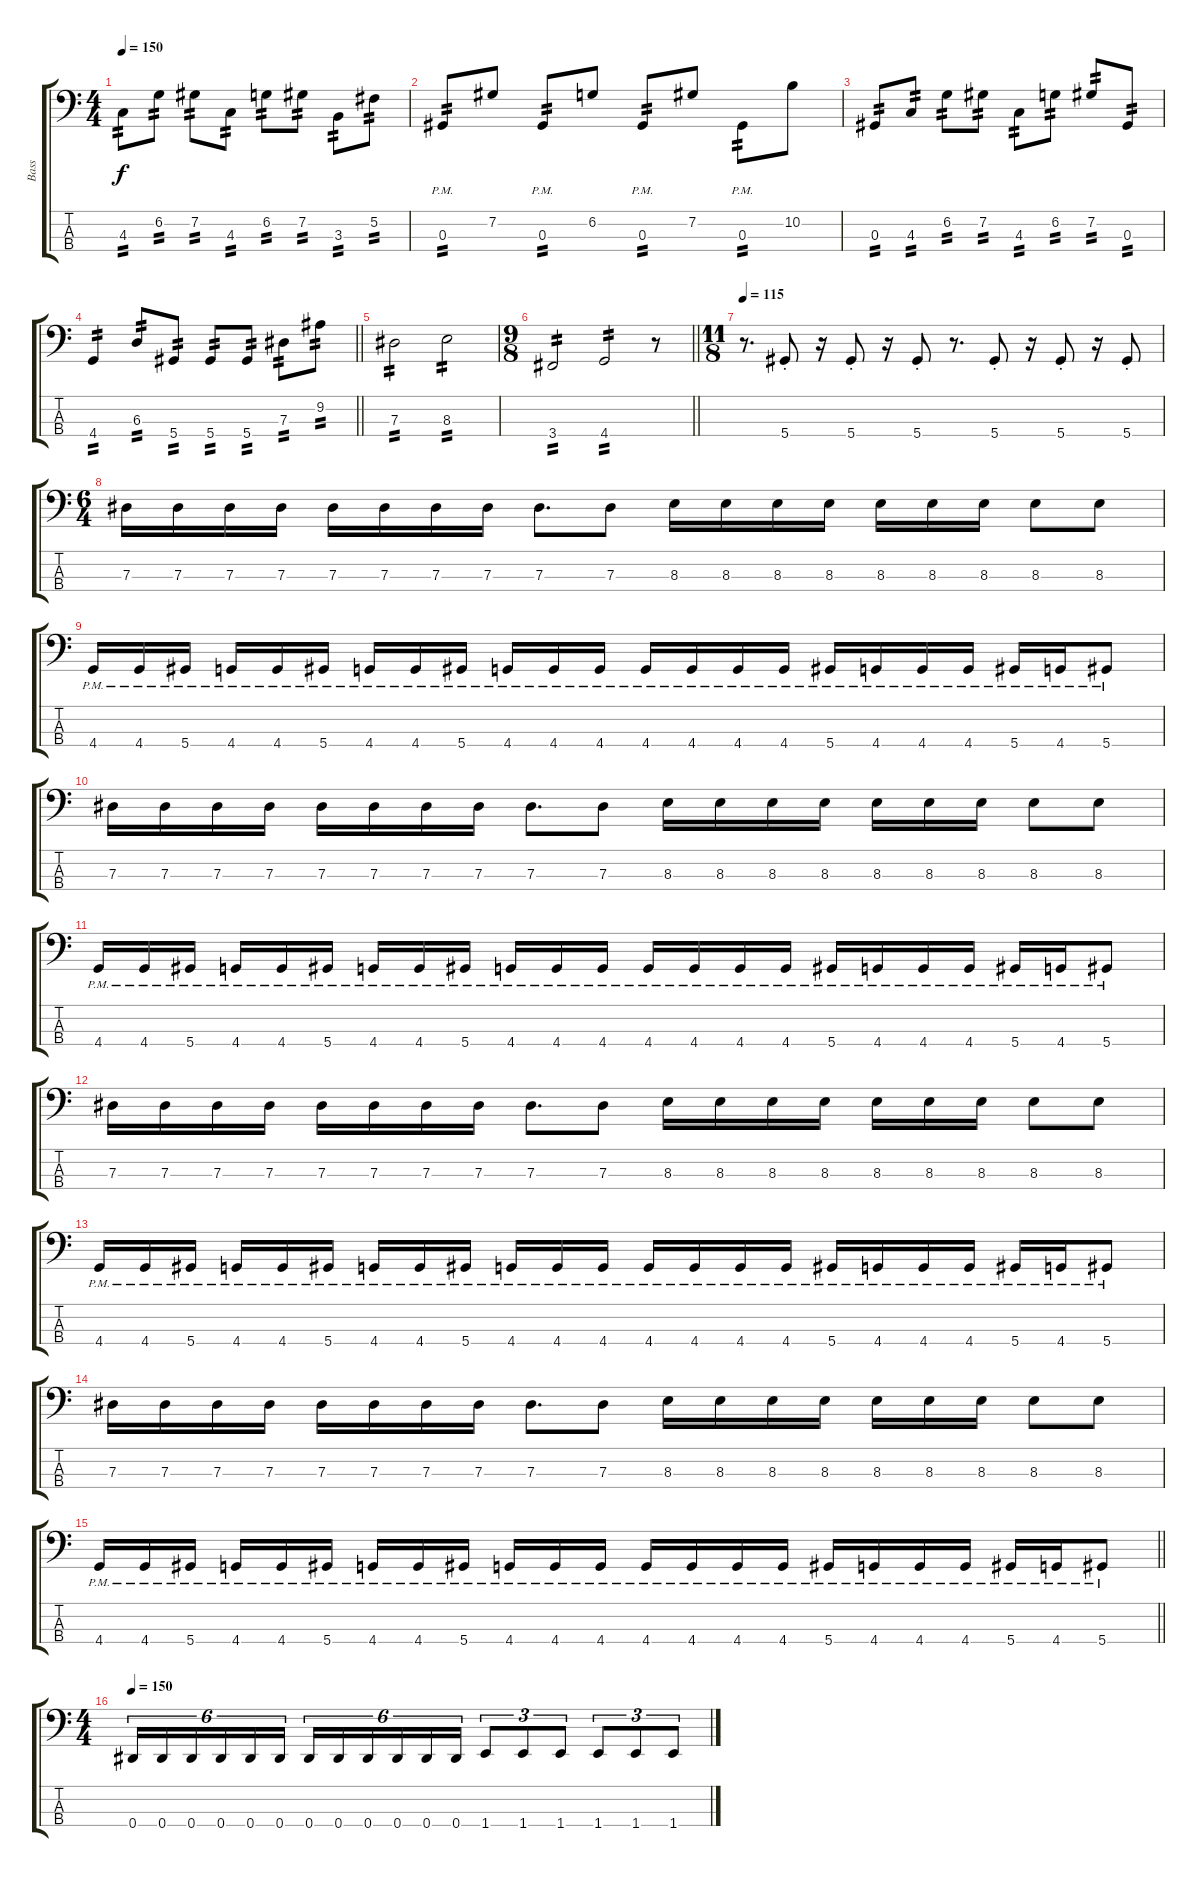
\track ("Bass" "Bass") {instrument electricbasspick}
\staff {score tabs}
\tuning (Gb2 Db2 Ab1 Eb1) {hide}
\ts (4 4)
\tempo 150
\clef f4
\ks c
4.3.8{tp 2 dy f} 6.2.8{tp 2} 7.2.8{tp 2} 4.3.8{tp 2} 6.2.8{tp 2} 7.2.8{tp 2} 3.3.8{tp 2} 5.2.8{tp 2} |
0.3{pm}.8{tp 2} 7.2.8 0.3{pm}.8{tp 2} 6.2.8 0.3{pm}.8{tp 2} 7.2.8 0.3{pm}.8{tp 2} 10.2.8 |
0.3.8{tp 2} 4.3.8{tp 2} 6.2.8{tp 2} 7.2.8{tp 2} 4.3.8{tp 2} 6.2.8{tp 2} 7.2.8{tp 2} 0.3.8{tp 2} |
\barLineRight lightlight
4.4.4{tp 2} 6.3.8{tp 2} 5.4.8{tp 2} 5.4.8{tp 2} 5.4.8{tp 2} 7.3.8{tp 2} 9.2.8{tp 2} |
\section ("" "")
7.3.2{tp 2} 8.3.2{tp 2} |
\ts (9 8)
\barLineRight lightlight
3.4.2{tp 2} 4.4.2{tp 2} r.8 |
\ts (11 8)
\section ("" "")
\tempo 115
r.8{d} 5.4{st}.8 r.16 5.4{st}.8 r.16 5.4{st}.8 r.8{d} 5.4{st}.8 r.16 5.4{st}.8 r.16 5.4{st}.8 |
\ts (6 4)
7.3.16 7.3.16 7.3.16 7.3.16{beam split} 7.3.16 7.3.16 7.3.16 7.3.16 7.3.8{d} 7.3.8 8.3.16 8.3.16 8.3.16{beam merge} 8.3.16{beam split} 8.3.16{beam merge} 8.3.16 8.3.16 8.3.8 8.3.8 |
4.4{pm}.16 4.4{pm}.16 5.4{pm}.16{beam split} 4.4{pm}.16{beam merge} 4.4{pm}.16 5.4{pm}.16{beam split} 4.4{pm}.16 4.4{pm}.16{beam merge} 5.4{pm}.16{beam split} 4.4{pm}.16 4.4{pm}.16 4.4{pm}.16 4.4{pm}.16 4.4{pm}.16 4.4{pm}.16 4.4{pm}.16{beam split} 5.4{pm}.16 4.4{pm}.16 4.4{pm}.16 4.4{pm}.16{beam split} 5.4{pm}.16 4.4{pm}.16 5.4{pm}.8 |
7.3.16 7.3.16 7.3.16 7.3.16{beam split} 7.3.16 7.3.16 7.3.16 7.3.16 7.3.8{d} 7.3.8 8.3.16 8.3.16 8.3.16{beam merge} 8.3.16{beam split} 8.3.16{beam merge} 8.3.16 8.3.16 8.3.8 8.3.8 |
4.4{pm}.16 4.4{pm}.16 5.4{pm}.16{beam split} 4.4{pm}.16{beam merge} 4.4{pm}.16 5.4{pm}.16{beam split} 4.4{pm}.16 4.4{pm}.16{beam merge} 5.4{pm}.16{beam split} 4.4{pm}.16 4.4{pm}.16 4.4{pm}.16 4.4{pm}.16 4.4{pm}.16 4.4{pm}.16 4.4{pm}.16{beam split} 5.4{pm}.16 4.4{pm}.16 4.4{pm}.16 4.4{pm}.16{beam split} 5.4{pm}.16 4.4{pm}.16 5.4{pm}.8 |
7.3.16 7.3.16 7.3.16 7.3.16{beam split} 7.3.16 7.3.16 7.3.16 7.3.16 7.3.8{d} 7.3.8 8.3.16 8.3.16 8.3.16{beam merge} 8.3.16{beam split} 8.3.16{beam merge} 8.3.16 8.3.16 8.3.8 8.3.8 |
4.4{pm}.16 4.4{pm}.16 5.4{pm}.16{beam split} 4.4{pm}.16{beam merge} 4.4{pm}.16 5.4{pm}.16{beam split} 4.4{pm}.16 4.4{pm}.16{beam merge} 5.4{pm}.16{beam split} 4.4{pm}.16 4.4{pm}.16 4.4{pm}.16 4.4{pm}.16 4.4{pm}.16 4.4{pm}.16 4.4{pm}.16{beam split} 5.4{pm}.16 4.4{pm}.16 4.4{pm}.16 4.4{pm}.16{beam split} 5.4{pm}.16 4.4{pm}.16 5.4{pm}.8 |
7.3.16 7.3.16 7.3.16 7.3.16{beam split} 7.3.16 7.3.16 7.3.16 7.3.16 7.3.8{d} 7.3.8 8.3.16 8.3.16 8.3.16{beam merge} 8.3.16{beam split} 8.3.16{beam merge} 8.3.16 8.3.16 8.3.8 8.3.8 |
\barLineRight lightlight
4.4{pm}.16 4.4{pm}.16 5.4{pm}.16{beam split} 4.4{pm}.16{beam merge} 4.4{pm}.16 5.4{pm}.16{beam split} 4.4{pm}.16 4.4{pm}.16{beam merge} 5.4{pm}.16{beam split} 4.4{pm}.16 4.4{pm}.16 4.4{pm}.16 4.4{pm}.16 4.4{pm}.16 4.4{pm}.16 4.4{pm}.16{beam split} 5.4{pm}.16 4.4{pm}.16 4.4{pm}.16 4.4{pm}.16{beam split} 5.4{pm}.16 4.4{pm}.16 5.4{pm}.8 |
\ts (4 4)
\tempo 150
0.4.16{tu (6 4)} 0.4.16{tu (6 4)} 0.4.16{tu (6 4)} 0.4.16{tu (6 4)} 0.4.16{tu (6 4)} 0.4.16{tu (6 4)} 0.4.16{tu (6 4)} 0.4.16{tu (6 4)} 0.4.16{tu (6 4)} 0.4.16{tu (6 4)} 0.4.16{tu (6 4)} 0.4.16{tu (6 4)} 1.4.8{tu (3 2)} 1.4.8{tu (3 2)} 1.4.8{tu (3 2)} 1.4.8{tu (3 2)} 1.4.8{tu (3 2)} 1.4.8{tu (3 2)}
